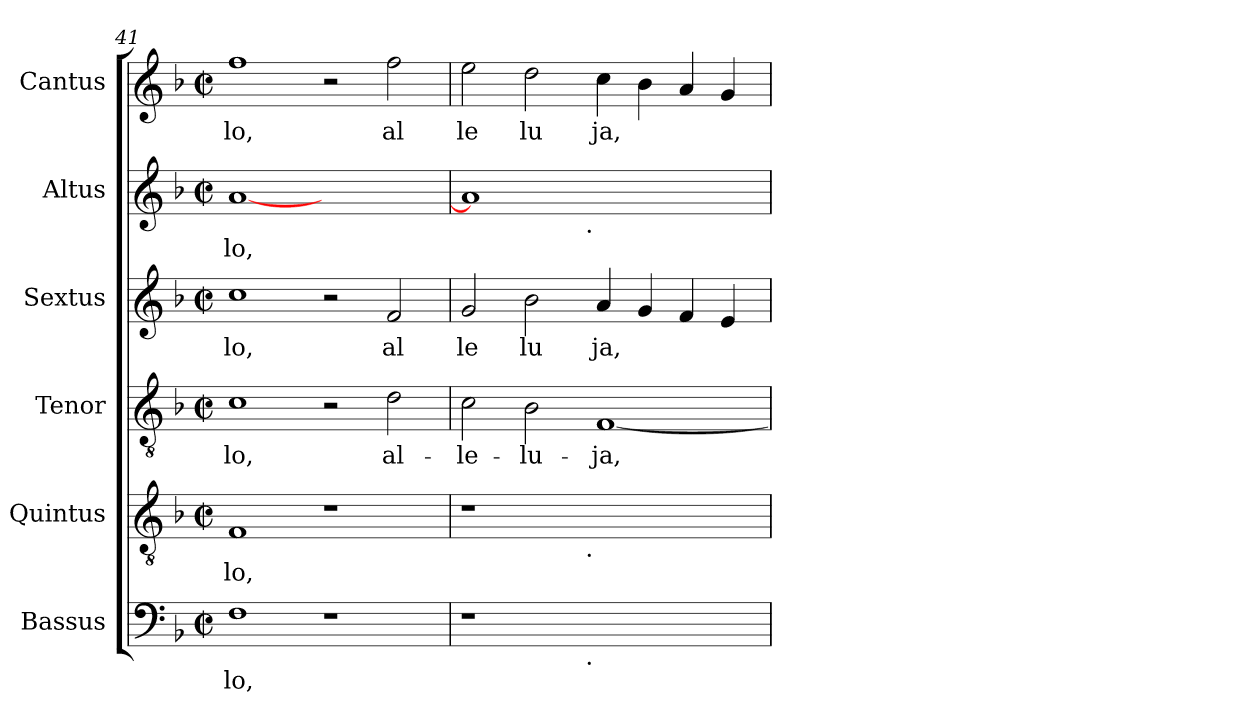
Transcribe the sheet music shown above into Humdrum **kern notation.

**kern	**text	**kern	**text	**kern	**text	**kern	**text	**kern	**text	**kern	**text
*part6	*part6	*part5	*part5	*part4	*part4	*part3	*part3	*part2	*part2	*part1	*part1
*staff6	*staff6	*staff5	*staff5	*staff4	*staff4	*staff3	*staff3	*staff2	*staff2	*staff1	*staff1
*I"Bassus	*	*I"Quintus	*	*I"Tenor	*	*I"Sextus	*	*I"Altus	*	*I"Cantus	*
*clefF4	*	*clefGv2	*	*clefGv2	*	*clefG2	*	*clefG2	*	*clefG2	*
*k[b-]	*	*k[b-]	*	*k[b-]	*	*k[b-]	*	*k[b-]	*	*k[b-]	*
*F:	*	*F:	*	*F:	*	*F:	*	*F:	*	*F:	*
*M2/2	*	*M2/2	*	*M2/2	*	*M2/2	*	*M2/2	*	*M2/2	*
*met(c|)	*	*met(c|)	*	*met(c|)	*	*met(c|)	*	*met(c|)	*	*met(c|)	*
=41	=41	=41	=41	=41	=41	=41	=41	=41	=41	=41	=41
!	!LO:LY:b:cj	!	!LO:LY:b:cj	!	!LO:LY:b:cj	!	!LO:LY:b:cj	!	!LO:LY:b:cj	!	!LO:LY:b:cj
1F	lo,	1F	lo,	1c	-lo,	1cc	lo,	[1a	lo,	1ff	lo,
1r	.	1r	.	2r	.	2r	.	1ryy	.	2r	.
!	!	!	!	!	!LO:LY:b:cj	!	!LO:LY:b:cj	!	!	!	!LO:LY:b:cj
.	.	.	.	2d\	al-	2f/	al	.	.	2ff\	al
=42	=42	=42	=42	=42	=42	=42	=42	=42	=42	=42	=42
!	!	!	!	!	!LO:LY:b:cj	!	!LO:LY:b:cj	!	!	!	!LO:LY:b:cj
*^	*	*^	*	*	*	*	*	*^	*	*	*
1r	2ryy	.	1r	2ryy	.	2c\	-le-	2g/	le	1a]	2ryy	.	2ee\	le
!	!	!	!	!	!	!	!LO:LY:b:cj	!	!LO:LY:b:cj	!	!	!	!	!LO:LY:b:cj
.	4...ryy	.	.	4...ryy	.	2B-\	-lu-	2b-\	lu	.	4...ryy	.	2dd\	lu
!	!	!	!	!	!	!	!	!	!	!	!LO:TX:b:t=.	!	!	!
!	!	!	!	!LO:TX:b:t=.	!	!	!	!	!	!	!	!	!	!
!	!LO:TX:b:t=.	!	!	!	!	!	!	!	!	!	!	!	!	!
.	1ryy	.	.	1ryy	.	.	.	.	.	.	1ryy	.	.	.
!	!	!	!	!	!	!	!LO:LY:b:cj	!	!LO:LY:b:cj	!	!	!	!	!LO:LY:b:cj
1ryy	.	.	1ryy	.	.	[>1F	-ja,	4a/	ja,	1ryy	.	.	4cc\	ja,
.	.	.	.	.	.	.	.	4g/	.	.	.	.	4b-\	.
.	.	.	.	.	.	.	.	4f/	.	.	.	.	4a/	.
.	.	.	.	.	.	.	.	4e/	.	.	.	.	4g/	.
.	32ryy	.	.	32ryy	.	.	.	.	.	.	32ryy	.	.	.
*v	*v	*	*	*	*	*	*	*	*	*v	*v	*	*	*
*	*	*v	*v	*	*	*	*	*	*	*	*	*
=	=	=	=	=	=	=	=	=	=	=	=
*-	*-	*-	*-	*-	*-	*-	*-	*-	*-	*-	*-
